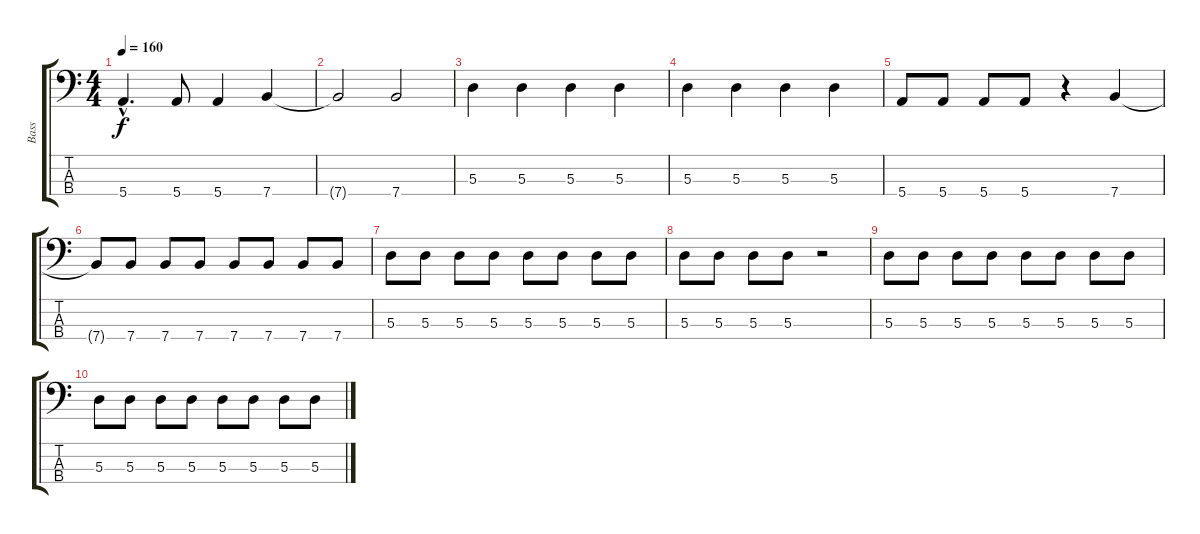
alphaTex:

\track ("Bass" "Bass") {instrument electricbassfinger}
\staff {score tabs}
\tuning (G2 D2 A1 E1) {hide}
\ts (4 4)
\tempo 160
\clef f4
\ks c
5.4{hac}.4{d dy f} 5.4.8 5.4.4 7.4.4 |
7.4{t}.2 7.4.2 |
5.3.4 5.3.4 5.3.4 5.3.4 |
5.3.4 5.3.4 5.3.4 5.3.4 |
5.4.8 5.4.8 5.4.8 5.4.8 r.4 7.4.4 |
7.4{t}.8 7.4.8 7.4.8 7.4.8 7.4.8 7.4.8 7.4.8 7.4.8 |
5.3.8 5.3.8 5.3.8 5.3.8 5.3.8 5.3.8 5.3.8 5.3.8 |
5.3.8 5.3.8 5.3.8 5.3.8 r.2 |
5.3.8 5.3.8 5.3.8 5.3.8 5.3.8 5.3.8 5.3.8 5.3.8 |
5.3.8 5.3.8 5.3.8 5.3.8 5.3.8 5.3.8 5.3.8 5.3.8
